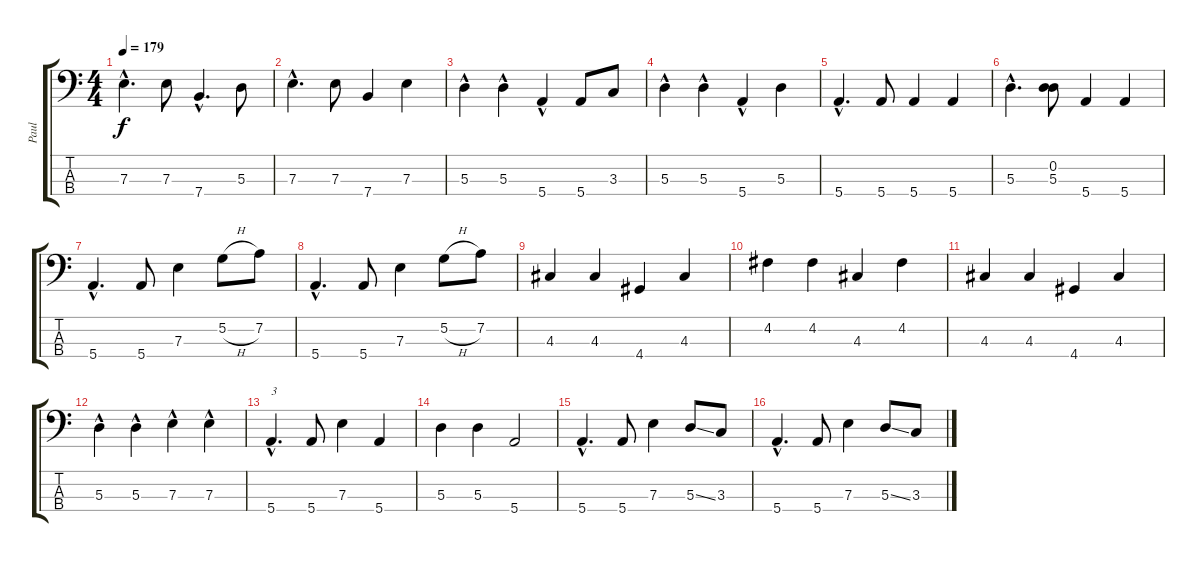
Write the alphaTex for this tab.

\track ("Paul" "Paul") {instrument electricbassfinger}
\staff {score tabs}
\tuning (G2 D2 A1 E1) {hide}
\ts (4 4)
\tempo 179
\clef f4
\ks c
7.3{hac}.4{d dy f} 7.3.8 7.4{hac}.4{d} 5.3.8 |
7.3{hac}.4{d} 7.3.8 7.4.4 7.3.4 |
5.3{hac}.4 5.3{hac}.4 5.4{hac}.4 5.4.8 3.3.8 |
5.3{hac}.4 5.3{hac}.4 5.4{hac}.4 5.3.4 |
5.4{hac}.4{d} 5.4.8 5.4.4 5.4.4 |
5.3{hac}.4{d} (0.2 5.3).8 5.4.4 5.4.4 |
5.4{hac}.4{d} 5.4.8 7.3.4 5.2{h}.8 7.2.8 |
5.4{hac}.4{d} 5.4.8 7.3.4 5.2{h}.8 7.2.8 |
4.3.4 4.3.4 4.4.4 4.3.4 |
4.2.4 4.2.4 4.3.4 4.2.4 |
4.3.4 4.3.4 4.4.4 4.3.4 |
5.3{hac}.4 5.3{hac}.4 7.3{hac}.4 7.3{hac}.4 |
5.4{hac}.4{d txt "3"} 5.4.8 7.3.4 5.4.4 |
5.3.4 5.3.4 5.4.2 |
5.4{hac}.4{d} 5.4.8 7.3.4 5.3{ss}.8 3.3.8 |
5.4{hac}.4{d} 5.4.8 7.3.4 5.3{ss}.8 3.3.8
